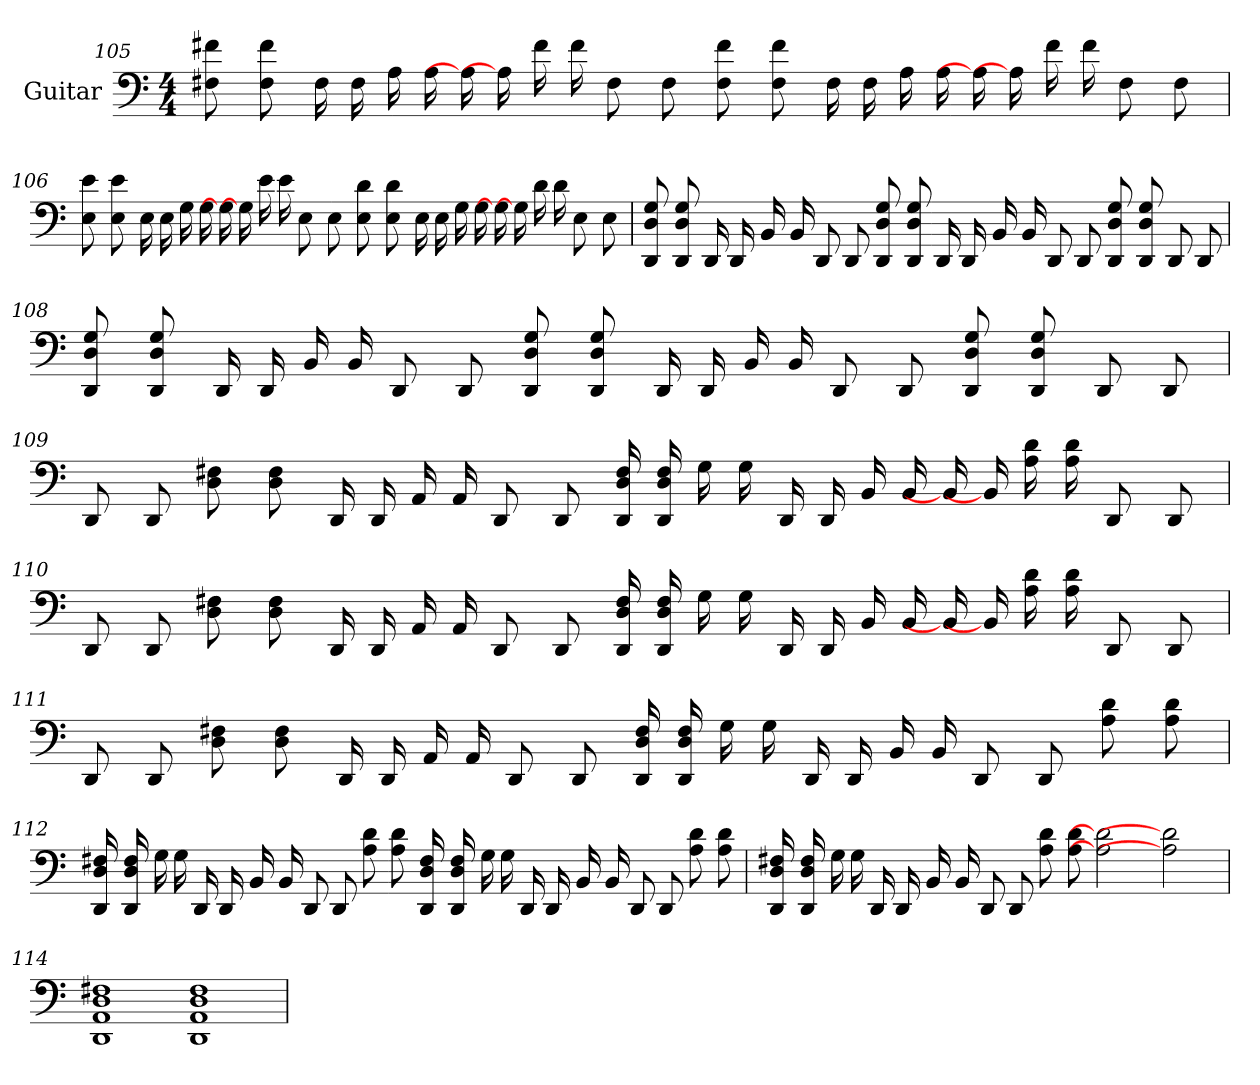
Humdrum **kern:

**kern
*part1
*staff1
*I"Guitar
*
*k[]
*M4/4
=105
8f# 8F#
8f# 8F#
16F#
16F#
16A
16A
16A]
16A]
16f#
16f#
8F#
8F#
8f# 8F#
8f# 8F#
16F#
16F#
16A
16A
16A]
16A]
16f#
16f#
8F#
8F#
=106
8e 8E
8e 8E
16E
16E
16G
16G
16G]
16G]
16e
16e
8E
8E
8d 8E
8d 8E
16E
16E
16G
16G
16G]
16G]
16d
16d
8E
8E
=107
8G 8D 8DD
8G 8D 8DD
16DD
16DD
16BB
16BB
8DD
8DD
8G 8D 8DD
8G 8D 8DD
16DD
16DD
16BB
16BB
8DD
8DD
8G 8D 8DD
8G 8D 8DD
8DD
8DD
=108
8G 8D 8DD
8G 8D 8DD
16DD
16DD
16BB
16BB
8DD
8DD
8G 8D 8DD
8G 8D 8DD
16DD
16DD
16BB
16BB
8DD
8DD
8G 8D 8DD
8G 8D 8DD
8DD
8DD
=109
*MM84
8DD
8DD
8F# 8D
8F# 8D
16DD
16DD
16AA
16AA
8DD
8DD
16F# 16D 16DD
16F# 16D 16DD
16G
16G
16DD
16DD
16BB
16BB
16BB]
16BB]
16d 16A
16d 16A
8DD
8DD
=110
8DD
8DD
8F# 8D
8F# 8D
16DD
16DD
16AA
16AA
8DD
8DD
16F# 16D 16DD
16F# 16D 16DD
16G
16G
16DD
16DD
16BB
16BB
16BB]
16BB]
16d 16A
16d 16A
8DD
8DD
=111
*MM78
8DD
8DD
8F# 8D
8F# 8D
16DD
16DD
16AA
16AA
8DD
8DD
16F# 16D 16DD
16F# 16D 16DD
16G
16G
16DD
16DD
16BB
16BB
8DD
8DD
8d 8A
8d 8A
=112
16F# 16D 16DD
16F# 16D 16DD
16G
16G
16DD
16DD
16BB
16BB
8DD
8DD
8d 8A
8d 8A
16F# 16D 16DD
16F# 16D 16DD
16G
16G
16DD
16DD
16BB
16BB
8DD
8DD
8d 8A
8d 8A
=113
16F# 16D 16DD
16F# 16D 16DD
16G
16G
16DD
16DD
16BB
16BB
8DD
8DD
8d 8A
8d 8A
2d] 2A]
2d] 2A]
=114
1F# 1D 1AA 1DD
1F# 1D 1AA 1DD
=
*-
